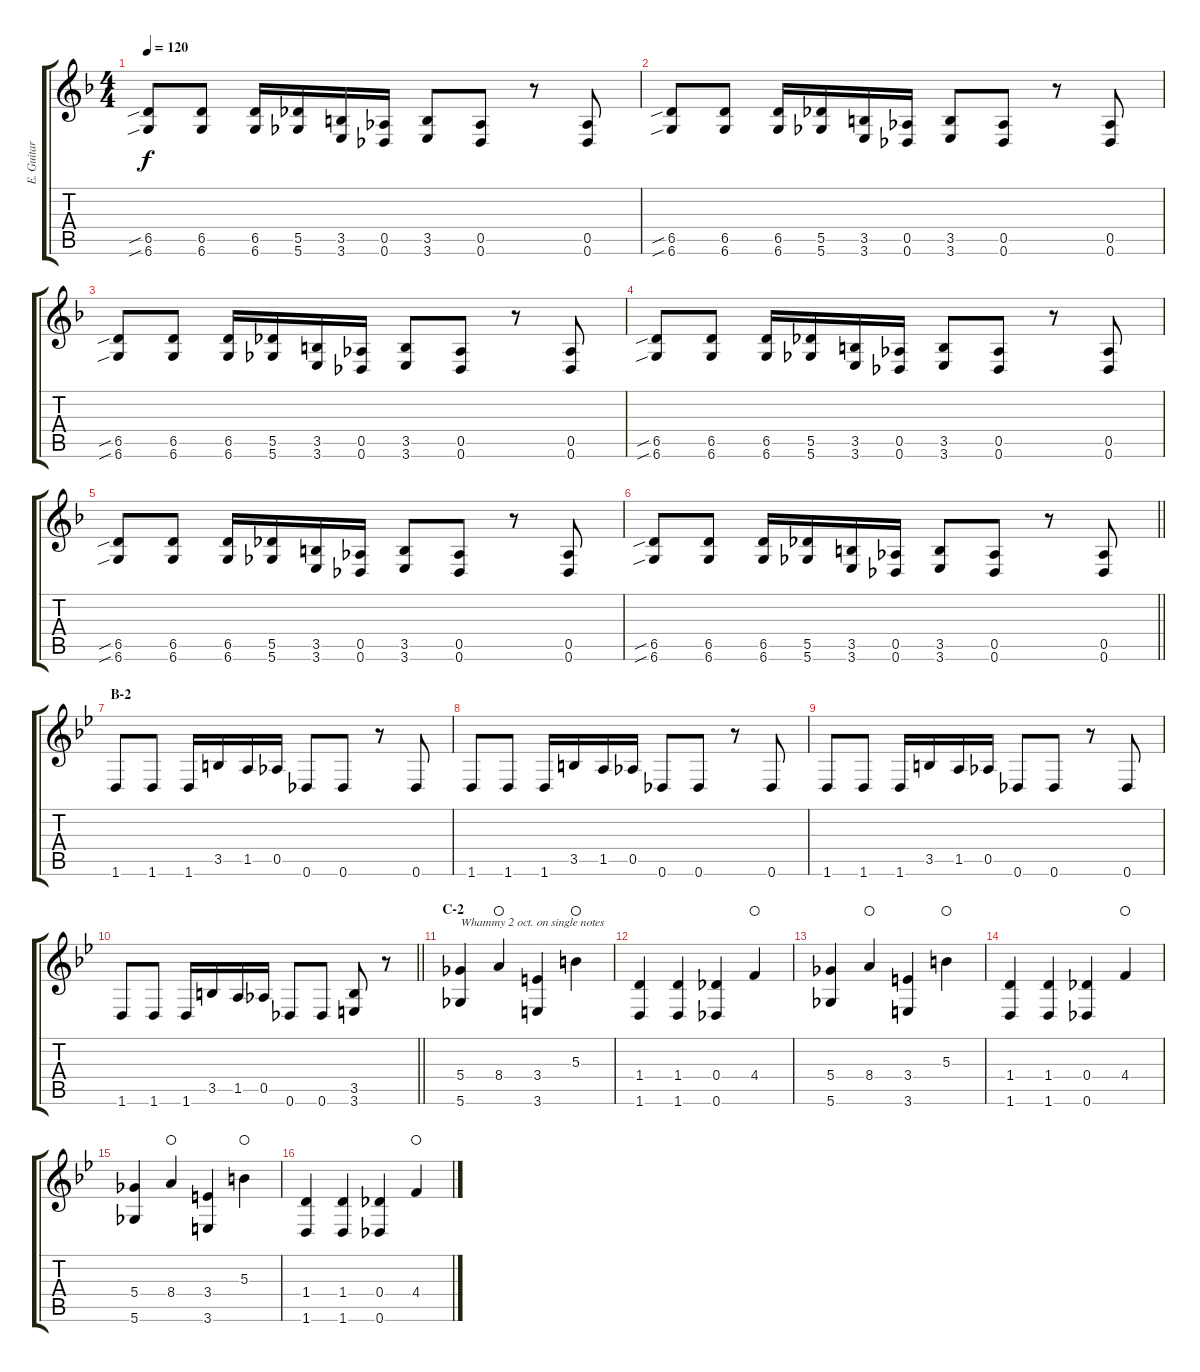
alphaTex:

\track ("E. Guitar I" "E. Guitar ") {instrument distortionguitar}
\staff {score tabs}
\tuning (Eb4 Bb3 Gb3 Db3 Ab2 Db2) {hide}
\ts (4 4)
\tempo 120
\clef g2
\ks f
(6.5{sib} 6.6{sib}).8{dy f} (6.5 6.6).8 (6.5 6.6).16 (5.5 5.6).16 (3.5 3.6).16 (0.5 0.6).16 (3.5 3.6).8 (0.5 0.6).8 r.8 (0.5 0.6).8 |
(6.5{sib} 6.6{sib}).8 (6.5 6.6).8 (6.5 6.6).16 (5.5 5.6).16 (3.5 3.6).16 (0.5 0.6).16 (3.5 3.6).8 (0.5 0.6).8 r.8 (0.5 0.6).8 |
(6.5{sib} 6.6{sib}).8 (6.5 6.6).8 (6.5 6.6).16 (5.5 5.6).16 (3.5 3.6).16 (0.5 0.6).16 (3.5 3.6).8 (0.5 0.6).8 r.8 (0.5 0.6).8 |
(6.5{sib} 6.6{sib}).8 (6.5 6.6).8 (6.5 6.6).16 (5.5 5.6).16 (3.5 3.6).16 (0.5 0.6).16 (3.5 3.6).8 (0.5 0.6).8 r.8 (0.5 0.6).8 |
(6.5{sib} 6.6{sib}).8 (6.5 6.6).8 (6.5 6.6).16 (5.5 5.6).16 (3.5 3.6).16 (0.5 0.6).16 (3.5 3.6).8 (0.5 0.6).8 r.8 (0.5 0.6).8 |
\barLineRight lightlight
(6.5{sib} 6.6{sib}).8 (6.5 6.6).8 (6.5 6.6).16 (5.5 5.6).16 (3.5 3.6).16 (0.5 0.6).16 (3.5 3.6).8 (0.5 0.6).8 r.8 (0.5 0.6).8 |
\section ("" "B-2")
\ks bb
1.6.8 1.6.8 1.6.16 3.5.16 1.5.16 0.5.16 0.6.8 0.6.8 r.8 0.6.8 |
1.6.8 1.6.8 1.6.16 3.5.16 1.5.16 0.5.16 0.6.8 0.6.8 r.8 0.6.8 |
1.6.8 1.6.8 1.6.16 3.5.16 1.5.16 0.5.16 0.6.8 0.6.8 r.8 0.6.8 |
\barLineRight lightlight
1.6.8 1.6.8 1.6.16 3.5.16 1.5.16 0.5.16 0.6.8 0.6.8 (3.5 3.6).8 r.8 |
\section ("" "C-2")
(5.4 5.6).4{txt "Whammy 2 oct. on single notes"} 8.4.4{waho} (3.4 3.6).4 5.3.4{waho} |
(1.4 1.6).4 (1.4 1.6).4 (0.4 0.6).4 4.4.4{waho} |
(5.4 5.6).4 8.4.4{waho} (3.4 3.6).4 5.3.4{waho} |
(1.4 1.6).4 (1.4 1.6).4 (0.4 0.6).4 4.4.4{waho} |
(5.4 5.6).4 8.4.4{waho} (3.4 3.6).4 5.3.4{waho} |
(1.4 1.6).4 (1.4 1.6).4 (0.4 0.6).4 4.4.4{waho}
